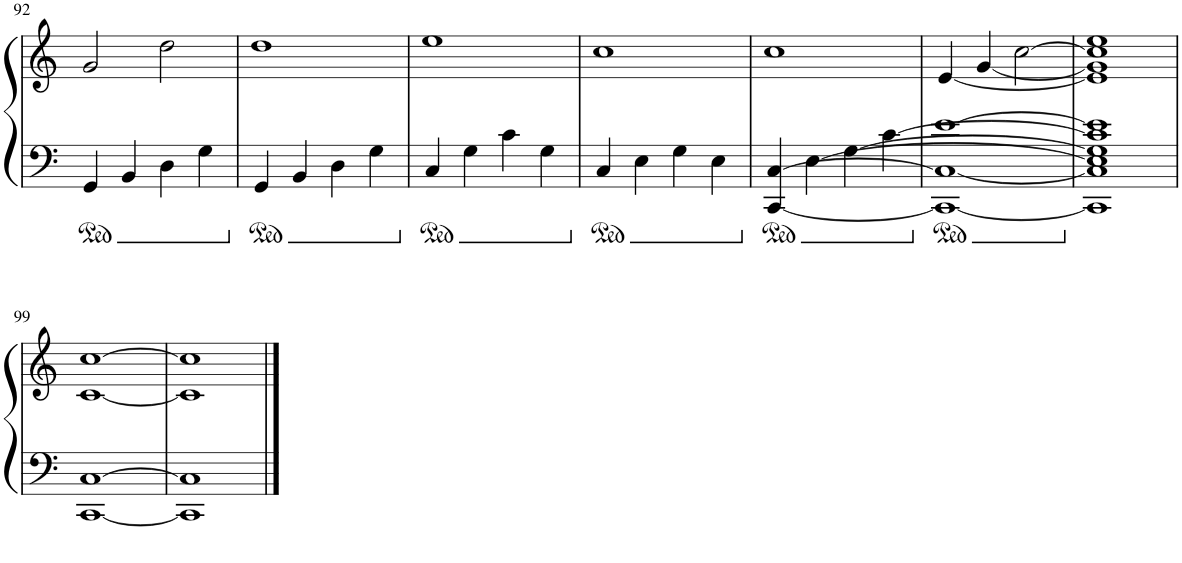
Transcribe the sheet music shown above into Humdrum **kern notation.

**kern	**kern
*part1	*part1
*staff2	*staff1
*I"Piano	*
*I'Pno.	*
!!LO:PB:g=z
*clefF4	*clefG2
*k[]	*k[]
*M4/4	*M4/4
=92	=92
4GG/	2g/
4BB/	.
4D\	2dd\
4G\	.
=93	=93
4GG/	1dd
4BB/	.
4D\	.
4G\	.
=94	=94
4C/	1ee
4G\	.
4c\	.
4G\	.
=95	=95
4C/	1cc
4E\	.
4G\	.
4E\	.
=96	=96
[4CC/ [4C/	1cc
[4E\	.
[4G\	.
[4c\	.
=97	=97
1CC_ 1C_ [1e	[4e/
.	[4g/
.	[2cc\
=98	=98
1CC] 1C] 1E] 1G] 1c] 1e]	1e] 1g] 1cc] 1ee
!!LO:LB:g=z
=99	=99
[1CC [1C	[1c [1cc
=100	=100
1CC] 1C]	1c] 1cc]
==	==
*-	*-
